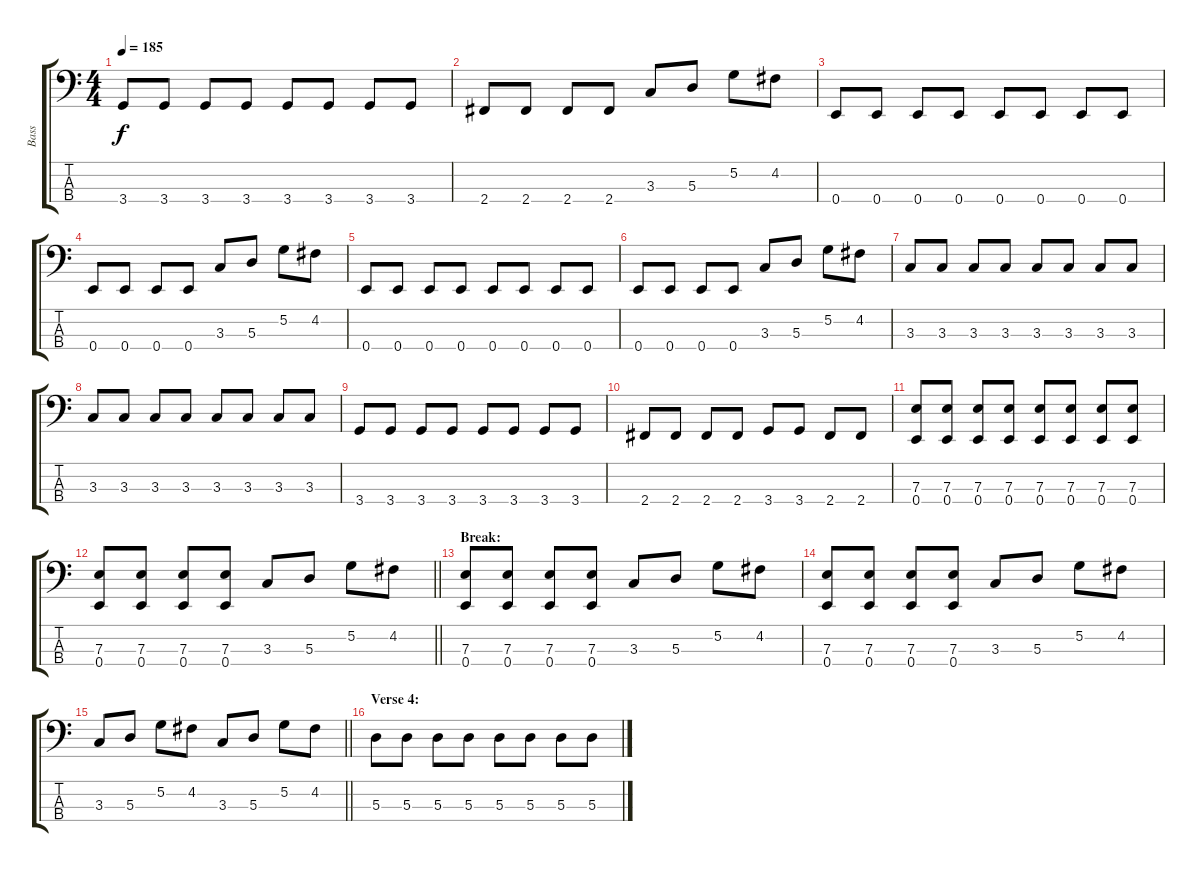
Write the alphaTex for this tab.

\track ("Bass" "Bass") {instrument electricbasspick}
\staff {score tabs}
\tuning (G2 D2 A1 E1) {hide}
\ts (4 4)
\tempo 185
\clef f4
\ks c
3.4.8{dy f} 3.4.8 3.4.8 3.4.8 3.4.8 3.4.8 3.4.8 3.4.8 |
2.4.8 2.4.8 2.4.8 2.4.8 3.3.8 5.3.8 5.2.8 4.2.8 |
0.4.8 0.4.8 0.4.8 0.4.8 0.4.8 0.4.8 0.4.8 0.4.8 |
0.4.8 0.4.8 0.4.8 0.4.8 3.3.8 5.3.8 5.2.8 4.2.8 |
0.4.8 0.4.8 0.4.8 0.4.8 0.4.8 0.4.8 0.4.8 0.4.8 |
0.4.8 0.4.8 0.4.8 0.4.8 3.3.8 5.3.8 5.2.8 4.2.8 |
3.3.8 3.3.8 3.3.8 3.3.8 3.3.8 3.3.8 3.3.8 3.3.8 |
3.3.8 3.3.8 3.3.8 3.3.8 3.3.8 3.3.8 3.3.8 3.3.8 |
3.4.8 3.4.8 3.4.8 3.4.8 3.4.8 3.4.8 3.4.8 3.4.8 |
2.4.8 2.4.8 2.4.8 2.4.8 3.4.8 3.4.8 2.4.8 2.4.8 |
(7.3 0.4).8 (7.3 0.4).8 (7.3 0.4).8 (7.3 0.4).8 (7.3 0.4).8 (7.3 0.4).8 (7.3 0.4).8 (7.3 0.4).8 |
\barLineRight lightlight
(7.3 0.4).8 (7.3 0.4).8 (7.3 0.4).8 (7.3 0.4).8 3.3.8 5.3.8 5.2.8 4.2.8 |
\section ("" "Break:")
(7.3 0.4).8 (7.3 0.4).8 (7.3 0.4).8 (7.3 0.4).8 3.3.8 5.3.8 5.2.8 4.2.8 |
(7.3 0.4).8 (7.3 0.4).8 (7.3 0.4).8 (7.3 0.4).8 3.3.8 5.3.8 5.2.8 4.2.8 |
\barLineRight lightlight
3.3.8 5.3.8 5.2.8 4.2.8 3.3.8 5.3.8 5.2.8 4.2.8 |
\section ("" "Verse 4:")
5.3.8 5.3.8 5.3.8 5.3.8 5.3.8 5.3.8 5.3.8 5.3.8
